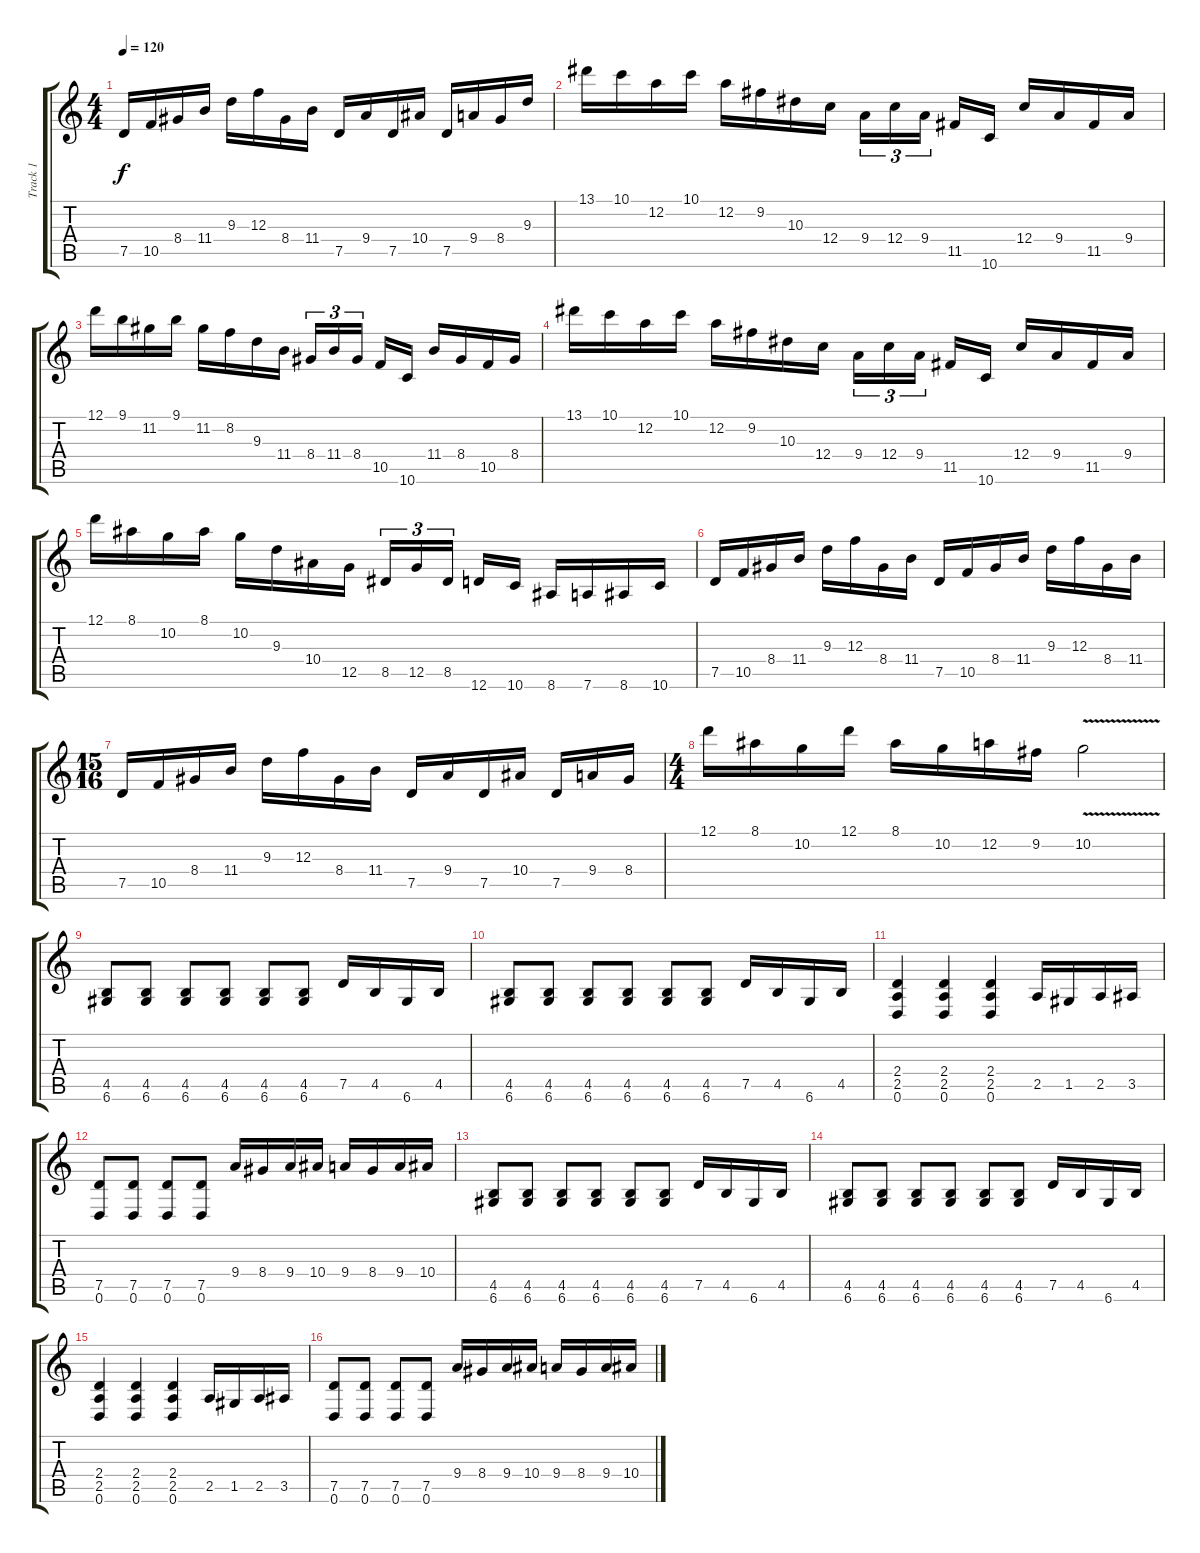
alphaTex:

\track ("Track 1" "Track 1") {instrument distortionguitar}
\staff {score tabs}
\tuning (D4 A3 F3 C3 G2 D2) {hide}
\ts (4 4)
\tempo 120
\clef g2
\ks c
7.5.16{dy f} 10.5.16 8.4.16 11.4.16 9.3.16 12.3.16 8.4.16 11.4.16 7.5.16 9.4.16 7.5.16 10.4.16 7.5.16 9.4.16 8.4.16 9.3.16 |
13.1.16 10.1.16 12.2.16 10.1.16 12.2.16 9.2.16 10.3.16 12.4.16 9.4.16{tu (3 2)} 12.4.16{tu (3 2)} 9.4.16{tu (3 2)} 11.5.16 10.6.16 12.4.16 9.4.16 11.5.16 9.4.16 |
12.1.16 9.1.16 11.2.16 9.1.16 11.2.16 8.2.16 9.3.16 11.4.16 8.4.16{tu (3 2)} 11.4.16{tu (3 2)} 8.4.16{tu (3 2)} 10.5.16 10.6.16 11.4.16 8.4.16 10.5.16 8.4.16 |
13.1.16 10.1.16 12.2.16 10.1.16 12.2.16 9.2.16 10.3.16 12.4.16 9.4.16{tu (3 2)} 12.4.16{tu (3 2)} 9.4.16{tu (3 2)} 11.5.16 10.6.16 12.4.16 9.4.16 11.5.16 9.4.16 |
12.1.16 8.1.16 10.2.16 8.1.16 10.2.16 9.3.16 10.4.16 12.5.16 8.5.16{tu (3 2)} 12.5.16{tu (3 2)} 8.5.16{tu (3 2)} 12.6.16 10.6.16 8.6.16 7.6.16 8.6.16 10.6.16 |
7.5.16 10.5.16 8.4.16 11.4.16 9.3.16 12.3.16 8.4.16 11.4.16 7.5.16 10.5.16 8.4.16 11.4.16 9.3.16 12.3.16 8.4.16 11.4.16 |
\ts (15 16)
7.5.16 10.5.16 8.4.16 11.4.16 9.3.16 12.3.16 8.4.16 11.4.16 7.5.16 9.4.16 7.5.16 10.4.16 7.5.16 9.4.16 8.4.16 |
\ts (4 4)
12.1.16 8.1.16 10.2.16 12.1.16 8.1.16 10.2.16 12.2.16 9.2.16 10.2{v}.2 |
(4.5 6.6).8 (4.5 6.6).8 (4.5 6.6).8 (4.5 6.6).8 (4.5 6.6).8 (4.5 6.6).8 7.5.16 4.5.16 6.6.16 4.5.16 |
(4.5 6.6).8 (4.5 6.6).8 (4.5 6.6).8 (4.5 6.6).8 (4.5 6.6).8 (4.5 6.6).8 7.5.16 4.5.16 6.6.16 4.5.16 |
(2.4 2.5 0.6).4 (2.4 2.5 0.6).4 (2.4 2.5 0.6).4 2.5.16 1.5.16 2.5.16 3.5.16 |
(7.5 0.6).8 (7.5 0.6).8 (7.5 0.6).8 (7.5 0.6).8 9.4.16 8.4.16 9.4.16 10.4.16 9.4.16 8.4.16 9.4.16 10.4.16 |
(4.5 6.6).8 (4.5 6.6).8 (4.5 6.6).8 (4.5 6.6).8 (4.5 6.6).8 (4.5 6.6).8 7.5.16 4.5.16 6.6.16 4.5.16 |
(4.5 6.6).8 (4.5 6.6).8 (4.5 6.6).8 (4.5 6.6).8 (4.5 6.6).8 (4.5 6.6).8 7.5.16 4.5.16 6.6.16 4.5.16 |
(2.4 2.5 0.6).4 (2.4 2.5 0.6).4 (2.4 2.5 0.6).4 2.5.16 1.5.16 2.5.16 3.5.16 |
(7.5 0.6).8 (7.5 0.6).8 (7.5 0.6).8 (7.5 0.6).8 9.4.16 8.4.16 9.4.16 10.4.16 9.4.16 8.4.16 9.4.16 10.4.16
